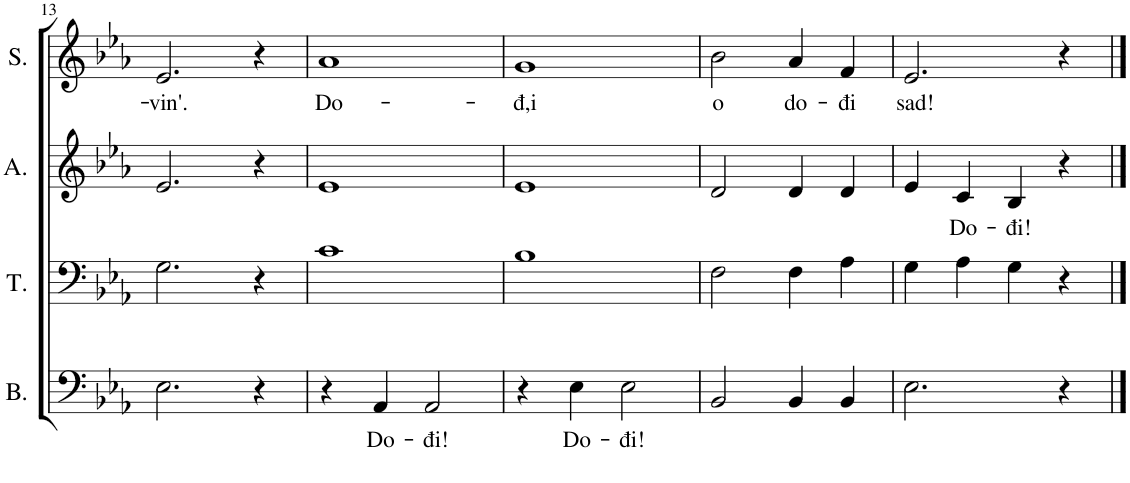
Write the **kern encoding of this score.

**kern	**text	**kern	**kern	**text	**kern	**text
*part4	*part4	*part3	*part2	*part2	*part1	*part1
*staff4	*staff4	*staff3	*staff2	*staff2	*staff1	*staff1
*I"Bass	*	*I"Tenor	*I"Alto	*	*I"Soprano	*
*I'B.	*	*I'T.	*I'A.	*	*I'S.	*
!!LO:PB:g=z
*clefF4	*	*clefF4	*clefG2	*	*clefG2	*
*k[b-e-a-]	*	*k[b-e-a-]	*k[b-e-a-]	*	*k[b-e-a-]	*
*M2/2	*	*M2/2	*M2/2	*	*M2/2	*
*met(c|)	*	*met(c|)	*met(c|)	*	*met(c|)	*
=13	=13	=13	=13	=13	=13	=13
!	!	!	!	!	!	!LO:LY:b
2.E-\	.	2.G\	2.e-/	.	2.e-/	-vin'.
4r	.	4r	4r	.	4r	.
=14	=14	=14	=14	=14	=14	=14
!	!	!	!	!	!	!LO:LY:b
4r	.	1c	1e-	.	1a-	Do-
!	!LO:LY:b	!	!	!	!	!
4AA-/	Do-	.	.	.	.	.
!	!LO:LY:b	!	!	!	!	!
2AA-/	-đi!	.	.	.	.	.
=15	=15	=15	=15	=15	=15	=15
!	!	!	!	!	!	!LO:LY:b
4r	.	1B-	1e-	.	1g	-đ,i
!	!LO:LY:b	!	!	!	!	!
4E-\	Do-	.	.	.	.	.
!	!LO:LY:b	!	!	!	!	!
2E-\	-đi!	.	.	.	.	.
=16	=16	=16	=16	=16	=16	=16
!	!	!	!	!	!	!LO:LY:b
2BB-/	.	2F\	2d/	.	2b-\	o
!	!	!	!	!	!	!LO:LY:b
4BB-/	.	4F\	4d/	.	4a-/	do-
!	!	!	!	!	!	!LO:LY:b
4BB-/	.	4A-\	4d/	.	4f/	-đi
=17	=17	=17	=17	=17	=17	=17
!	!	!	!	!	!	!LO:LY:b
2.E-\	.	4G\	4e-/	.	2.e-/	sad!
!	!	!	!	!LO:LY:b	!	!
.	.	4A-\	4c/	Do-	.	.
!	!	!	!	!LO:LY:b	!	!
.	.	4G\	4B-/	-đi!	.	.
4r	.	4r	4r	.	4r	.
==	==	==	==	==	==	==
*-	*-	*-	*-	*-	*-	*-
